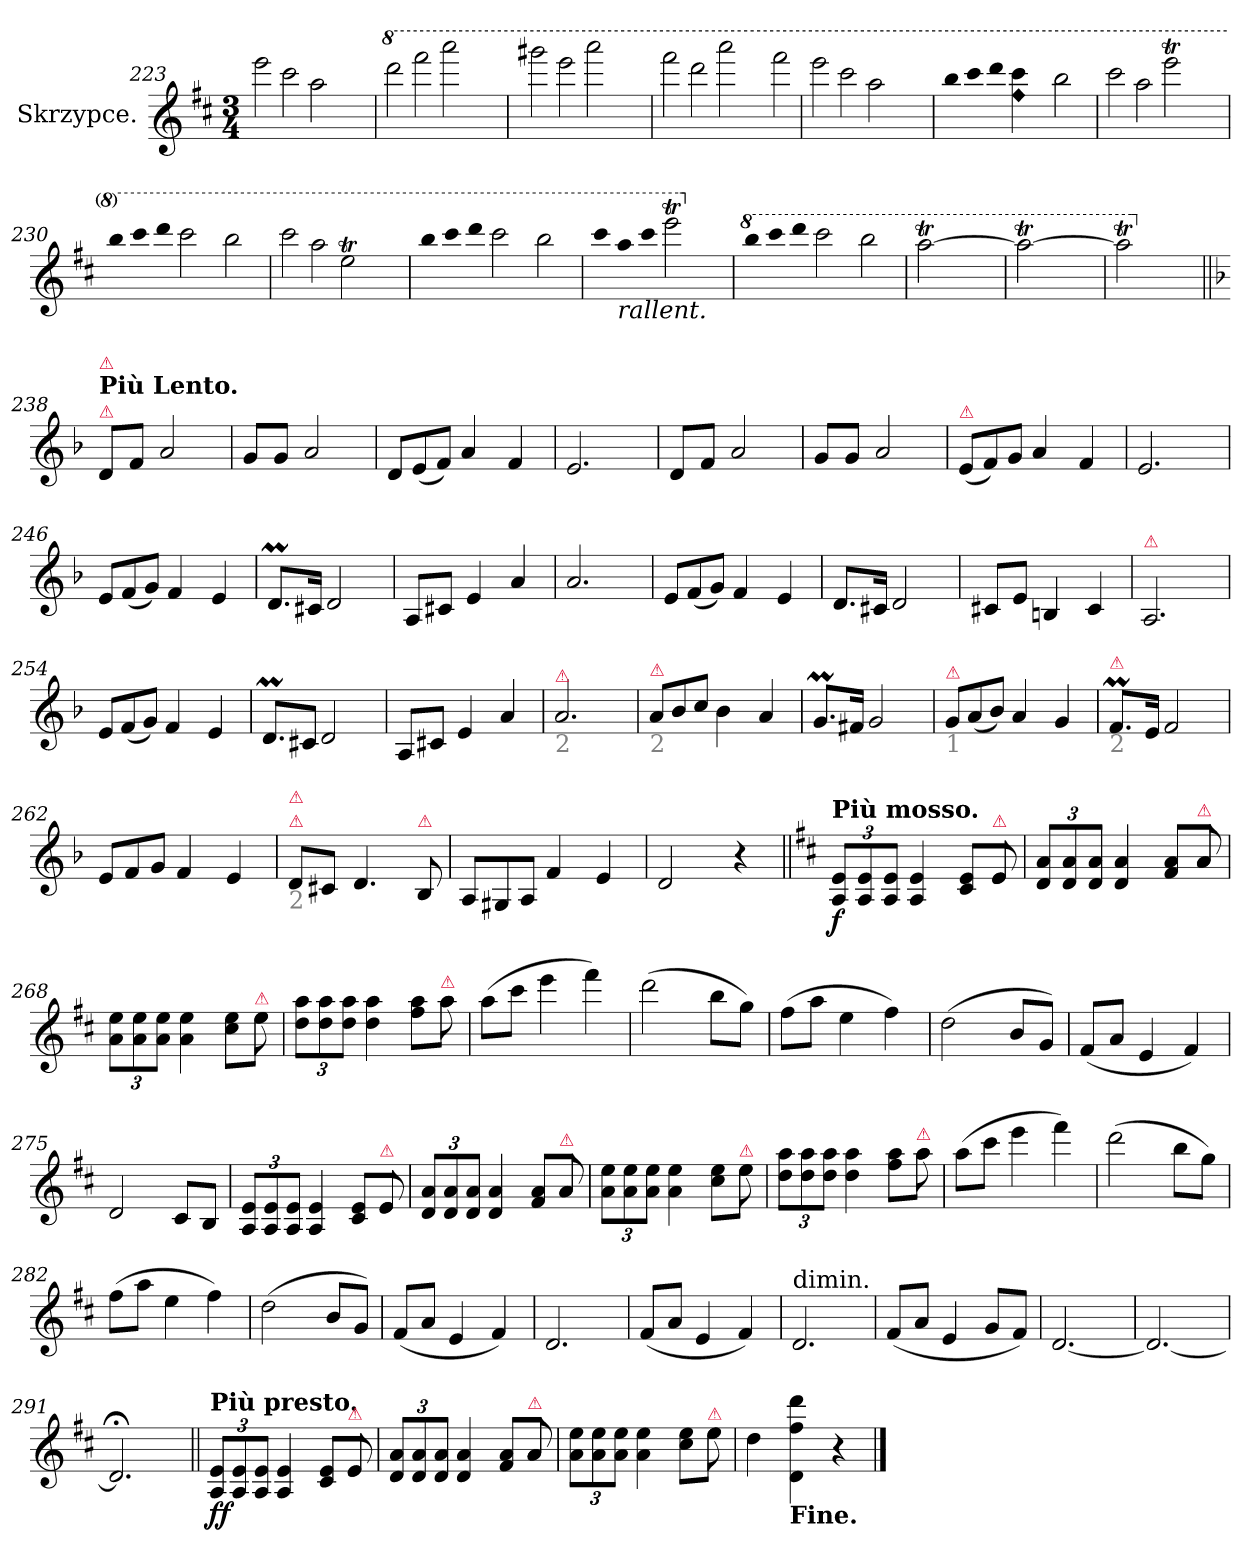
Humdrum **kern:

**kern	**dynam
*part1	*part1
*staff1	*staff1
*I"Skrzypce.	*
*clefG2	*
*k[f#c#]	*
*M3/4	*
=223	=223
!LO:N:vis=2	!
8eee\	.
!LO:N:vis=2	!
8ccc#\	.
2aa\	.
=224	=224
*8va	*
!LO:N:vis=2	!
8dddd\	.
!LO:N:vis=2	!
8ffff#\	.
2aaaa\	.
=225	=225
!LO:N:vis=2	!
8gggg#\	.
!LO:N:vis=2	!
8eeee\	.
2aaaa\	.
=226	=226
!LO:N:vis=2	!
8ffff#\	.
!LO:N:vis=2	!
8dddd\	.
!LO:N:vis=2	!
4.aaaa\	.
!LO:N:vis=2	!
8ffff#\	.
=227	=227
!LO:N:vis=2	!
8eeee\	.
!LO:N:vis=2	!
8cccc#\	.
2aaa\	.
=228	=228
*Xtuplet	*
!LO:N:vis=2	!
12bbb\	.
!LO:N:vis=2	!
12cccc#\	.
!LO:N:vis=2	!
12dddd\	.
!LO:N:n=1:head=diamond	!
!LO:N:vis=2	!
4fff#\ 4cccc#\	.
!LO:N:vis=2	!
4bbb\	.
=229	=229
!LO:N:vis=2	!
8cccc#\	.
!LO:N:vis=2	!
8aaa\	.
2eeeeT\	.
=230	=230
!LO:N:vis=2	!
12bbb\	.
!LO:N:vis=2	!
12cccc#\	.
!LO:N:vis=2	!
12dddd\	.
!LO:N:vis=2	!
4cccc#\	.
!LO:N:vis=2	!
4bbb\	.
=231	=231
!LO:N:vis=2	!
8cccc#\	.
!LO:N:vis=2	!
8aaa\	.
2eeeT\	.
=232	=232
!LO:N:vis=2	!
12bbb\	.
!LO:N:vis=2	!
12cccc#\	.
!LO:N:vis=2	!
12dddd\	.
!LO:N:vis=2	!
4cccc#\	.
!LO:N:vis=2	!
4bbb\	.
=233	=233
!LO:N:vis=2	!
12cccc#\	.
!LO:TX:b:i:t=rallent.	!
!LO:N:vis=2	!
12aaa\	.
!LO:N:vis=2	!
12cccc#\	.
2eeeeT\	.
=234	=234
*X8va	*
*8va	*
!LO:N:vis=2	!
12bbb\	.
!LO:N:vis=2	!
12cccc#\	.
!LO:N:vis=2	!
12dddd\	.
!LO:N:vis=2	!
4cccc#\	.
!LO:N:vis=2	!
4bbb\	.
=235	=235
!LO:N:vis=2	!
[2.aaaT\	.
=236	=236
!LO:N:vis=2	!
2.aaa_T\	.
=237	=237
!LO:N:vis=2	!
2.aaa]T\	.
=238||	=238||
*k[b-]	*
*X8va	*
!LO:TX:a:color=crimson:t=⚠	!
!LO:TX:a:B:t=Più Lento.	!
!LO:TX:a:color=crimson:t=⚠	!
8d/L	.
8f/J	.
2a/	.
=239	=239
8g/L	.
8g/J	.
2a/	.
=240	=240
12d/L	.
(12e/	.
12f/J)	.
4a/	.
4f/	.
=241	=241
2.e/	.
=242	=242
8d/L	.
8f/J	.
2a/	.
=243	=243
8g/L	.
8g/J	.
2a/	.
=244	=244
!LO:TX:a:color=crimson:t=⚠	!
(12e/L	.
12f/)	.
12g/J	.
4a/	.
4f/	.
=245	=245
2.e/	.
=246	=246
12e/L	.
(12f/	.
12g/J)	.
4f/	.
4e/	.
=247	=247
8.dM/L	.
16c#X/Jk	.
2d/	.
=248	=248
8A/L	.
8c#X/J	.
4e/	.
4a/	.
=249	=249
2.a/	.
=250	=250
12e/L	.
(12f/	.
12g/J)	.
4f/	.
4e/	.
=251	=251
8.d/L	.
16c#X/Jk	.
2d/	.
=252	=252
8c#X/L	.
8e/J	.
4Bn/	.
4c#/	.
=253	=253
!LO:TX:a:color=crimson:t=⚠	!
2.A/	.
=254	=254
12e/L	.
(12f/	.
12g/J)	.
4f/	.
4e/	.
=255	=255
8.dM/L	.
!LO:N:vis=8	!
16c#X/J	.
2d/	.
=256	=256
8A/L	.
8c#X/J	.
4e/	.
4a/	.
=257	=257
!LO:TX:a:color=crimson:t=⚠	!
!LO:TX:b:color=grey:t=2	!
2.a/	.
=258	=258
!LO:TX:a:color=crimson:t=⚠	!
!LO:TX:b:color=grey:t=2	!
12a/L	.
12b-/	.
12cc/J	.
4b-\	.
4a/	.
=259	=259
8.gM/L	.
16f#X/Jk	.
2g/	.
=260	=260
!LO:TX:a:color=crimson:t=⚠	!
!LO:TX:b:color=grey:t=1	!
12g/L	.
(12a/	.
12b-/J)	.
4a/	.
4g/	.
=261	=261
!LO:TX:a:color=crimson:t=⚠	!
!LO:TX:b:color=grey:t=2	!
8.fM/L	.
16e/Jk	.
2f/	.
=262	=262
12e/L	.
12f/	.
12g/J	.
4f/	.
4e/	.
=263	=263
!LO:TX:a:color=crimson:t=⚠	!
!LO:TX:a:color=crimson:t=⚠	!
!LO:TX:b:color=grey:t=2	!
8d/L	.
8c#X/J	.
4.d/	.
!LO:TX:a:color=crimson:t=⚠	!
8B-/	.
=264	=264
12A/L	.
12G#X/	.
12A/J	.
4f/	.
4e/	.
=265	=265
2d/	.
4r	.
=266||	=266||
*k[f#c#]	*
*tuplet	*
*^	*
!LO:TX:a:B:t=Più mosso.	!	!
12A/ 12e/L	4ryy	f
12A/ 12e/	.	.
12A/ 12e/J	.	.
4A/ 4e/	4ryy	.
8c#/ 8e/L	8ryy	.
!LO:TX:a:color=crimson:t=⚠	!	!
8e/J	8e/	.
=267	=267	=267
12d/ 12a/L	4ryy	.
12d/ 12a/	.	.
12d/ 12a/J	.	.
4d/ 4a/	4ryy	.
8f#/ 8a/L	8ryy	.
!LO:TX:a:color=crimson:t=⚠	!	!
8a/J	8a/	.
=268	=268	=268
12a\ 12ee\L	4ryy	.
12a\ 12ee\	.	.
12a\ 12ee\J	.	.
4a\ 4ee\	4ryy	.
8cc#\ 8ee\L	8ryy	.
!LO:TX:a:color=crimson:t=⚠	!	!
8ee\J	8ee\	.
=269	=269	=269
12dd\ 12aa\L	4ryy	.
12dd\ 12aa\	.	.
12dd\ 12aa\J	.	.
4dd\ 4aa\	4ryy	.
8ff#\ 8aa\L	8ryy	.
!LO:TX:a:color=crimson:t=⚠	!	!
8aa\J	8aa\	.
*v	*v	*
=270	=270
(8aa\L	.
8ccc#\J	.
4eee\	.
4fff#\)	.
=271	=271
(2ddd\	.
8bb\L	.
8gg\J)	.
=272	=272
(8ff#\L	.
8aa\J	.
4ee\	.
4ff#\)	.
=273	=273
(2dd\	.
8b/L	.
8g/J)	.
=274	=274
(8f#/L	.
8a/J	.
4e/	.
4f#/)	.
=275	=275
2d/	.
8c#/L	.
8B/J	.
=276	=276
*^	*
12A/ 12e/L	4ryy	.
12A/ 12e/	.	.
12A/ 12e/J	.	.
4A/ 4e/	4ryy	.
8c#/ 8e/L	8ryy	.
!LO:TX:a:color=crimson:t=⚠	!	!
8e/J	8e/	.
=277	=277	=277
12d/ 12a/L	4ryy	.
12d/ 12a/	.	.
12d/ 12a/J	.	.
4d/ 4a/	4ryy	.
8f#/ 8a/L	8ryy	.
!LO:TX:a:color=crimson:t=⚠	!	!
8a/J	8a/	.
=278	=278	=278
12a\ 12ee\L	4ryy	.
12a\ 12ee\	.	.
12a\ 12ee\J	.	.
4a\ 4ee\	4ryy	.
8cc#\ 8ee\L	8ryy	.
!LO:TX:a:color=crimson:t=⚠	!	!
8ee\J	8ee\	.
=279	=279	=279
12dd\ 12aa\L	4ryy	.
12dd\ 12aa\	.	.
12dd\ 12aa\J	.	.
4dd\ 4aa\	4ryy	.
8ff#\ 8aa\L	8ryy	.
!LO:TX:a:color=crimson:t=⚠	!	!
8aa\J	8aa\	.
*v	*v	*
=280	=280
(8aa\L	.
8ccc#\J	.
4eee\	.
4fff#\)	.
=281	=281
(2ddd\	.
8bb\L	.
8gg\J)	.
=282	=282
(8ff#\L	.
8aa\J	.
4ee\	.
4ff#\)	.
=283	=283
(2dd\	.
8b/L	.
8g/J)	.
=284	=284
(8f#/L	.
8a/J	.
4e/	.
4f#/)	.
=285	=285
2.d/	.
=286	=286
(8f#/L	.
8a/J	.
4e/	.
4f#/)	.
=287	=287
!LO:TX:a:t=dimin.	!
2.d/	.
=288	=288
(8f#/L	.
8a/J	.
4e/	.
8g/L	.
8f#/J)	.
=289	=289
[2.d/	.
=290	=290
2.d/_	.
=291	=291
2.d;</]	.
=292||	=292||
*^	*
!LO:TX:a:B:t=Più presto.	!	!
12A/ 12e/L	4ryy	ff
12A/ 12e/	.	.
12A/ 12e/J	.	.
4A/ 4e/	4ryy	.
8c#/ 8e/L	8ryy	.
!LO:TX:a:color=crimson:t=⚠	!	!
8e/J	8e/	.
=293	=293	=293
12d/ 12a/L	4ryy	.
12d/ 12a/	.	.
12d/ 12a/J	.	.
4d/ 4a/	4ryy	.
8f#/ 8a/L	8ryy	.
!LO:TX:a:color=crimson:t=⚠	!	!
8a/J	8a/	.
=294	=294	=294
12a\ 12ee\L	4ryy	.
12a\ 12ee\	.	.
12a\ 12ee\J	.	.
4a\ 4ee\	4ryy	.
8cc#\ 8ee\L	8ryy	.
!LO:TX:a:color=crimson:t=⚠	!	!
8ee\J	8ee\	.
*v	*v	*
=295	=295
4dd\	.
!LO:TX:b:B:t=Fine.	!
4d\ 4ff#\ 4ddd\	.
4r	.
==	==
*-	*-
